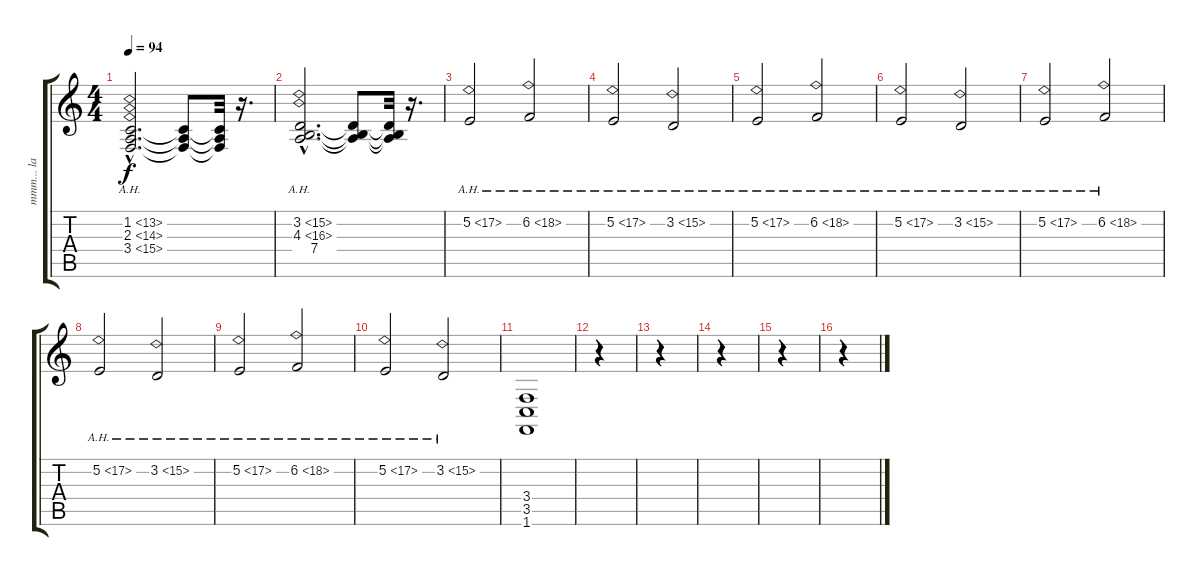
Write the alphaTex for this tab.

\track ("mmm... la he elegido yo" "mmm... la ") {instrument rockorgan}
\staff {score tabs}
\tuning (E4 B3 G3 D3 A2 E2) {hide}
\ts (4 4)
\tempo 94
\clef g2
\ks c
(1.2{ah 12 hac} 2.3{ah 12 hac} 3.4{ah 12 hac}).2{d dy f} (1.2{t} 2.3{t} 3.4{t}).8 (1.2{t} 2.3{t} 3.4{t}).32 r.16{d} |
(3.2{ah 12 hac} 4.3{ah 12 hac} 7.4{hac}).2{d} (3.2{t} 4.3{t} 7.4{t}).8 (3.2{t} 4.3{t} 7.4{t}).32 r.16{d} |
5.2{ah 12}.2 6.2{ah 12}.2 |
5.2{ah 12}.2 3.2{ah 12}.2 |
5.2{ah 12}.2 6.2{ah 12}.2 |
5.2{ah 12}.2 3.2{ah 12}.2 |
5.2{ah 12}.2 6.2{ah 12}.2 |
5.2{ah 12}.2 3.2{ah 12}.2 |
5.2{ah 12}.2 6.2{ah 12}.2 |
5.2{ah 12}.2 3.2{ah 12}.2 |
(3.4 3.5 1.6).1 |
r.4 |
r.4 |
r.4 |
r.4 |
r.4
